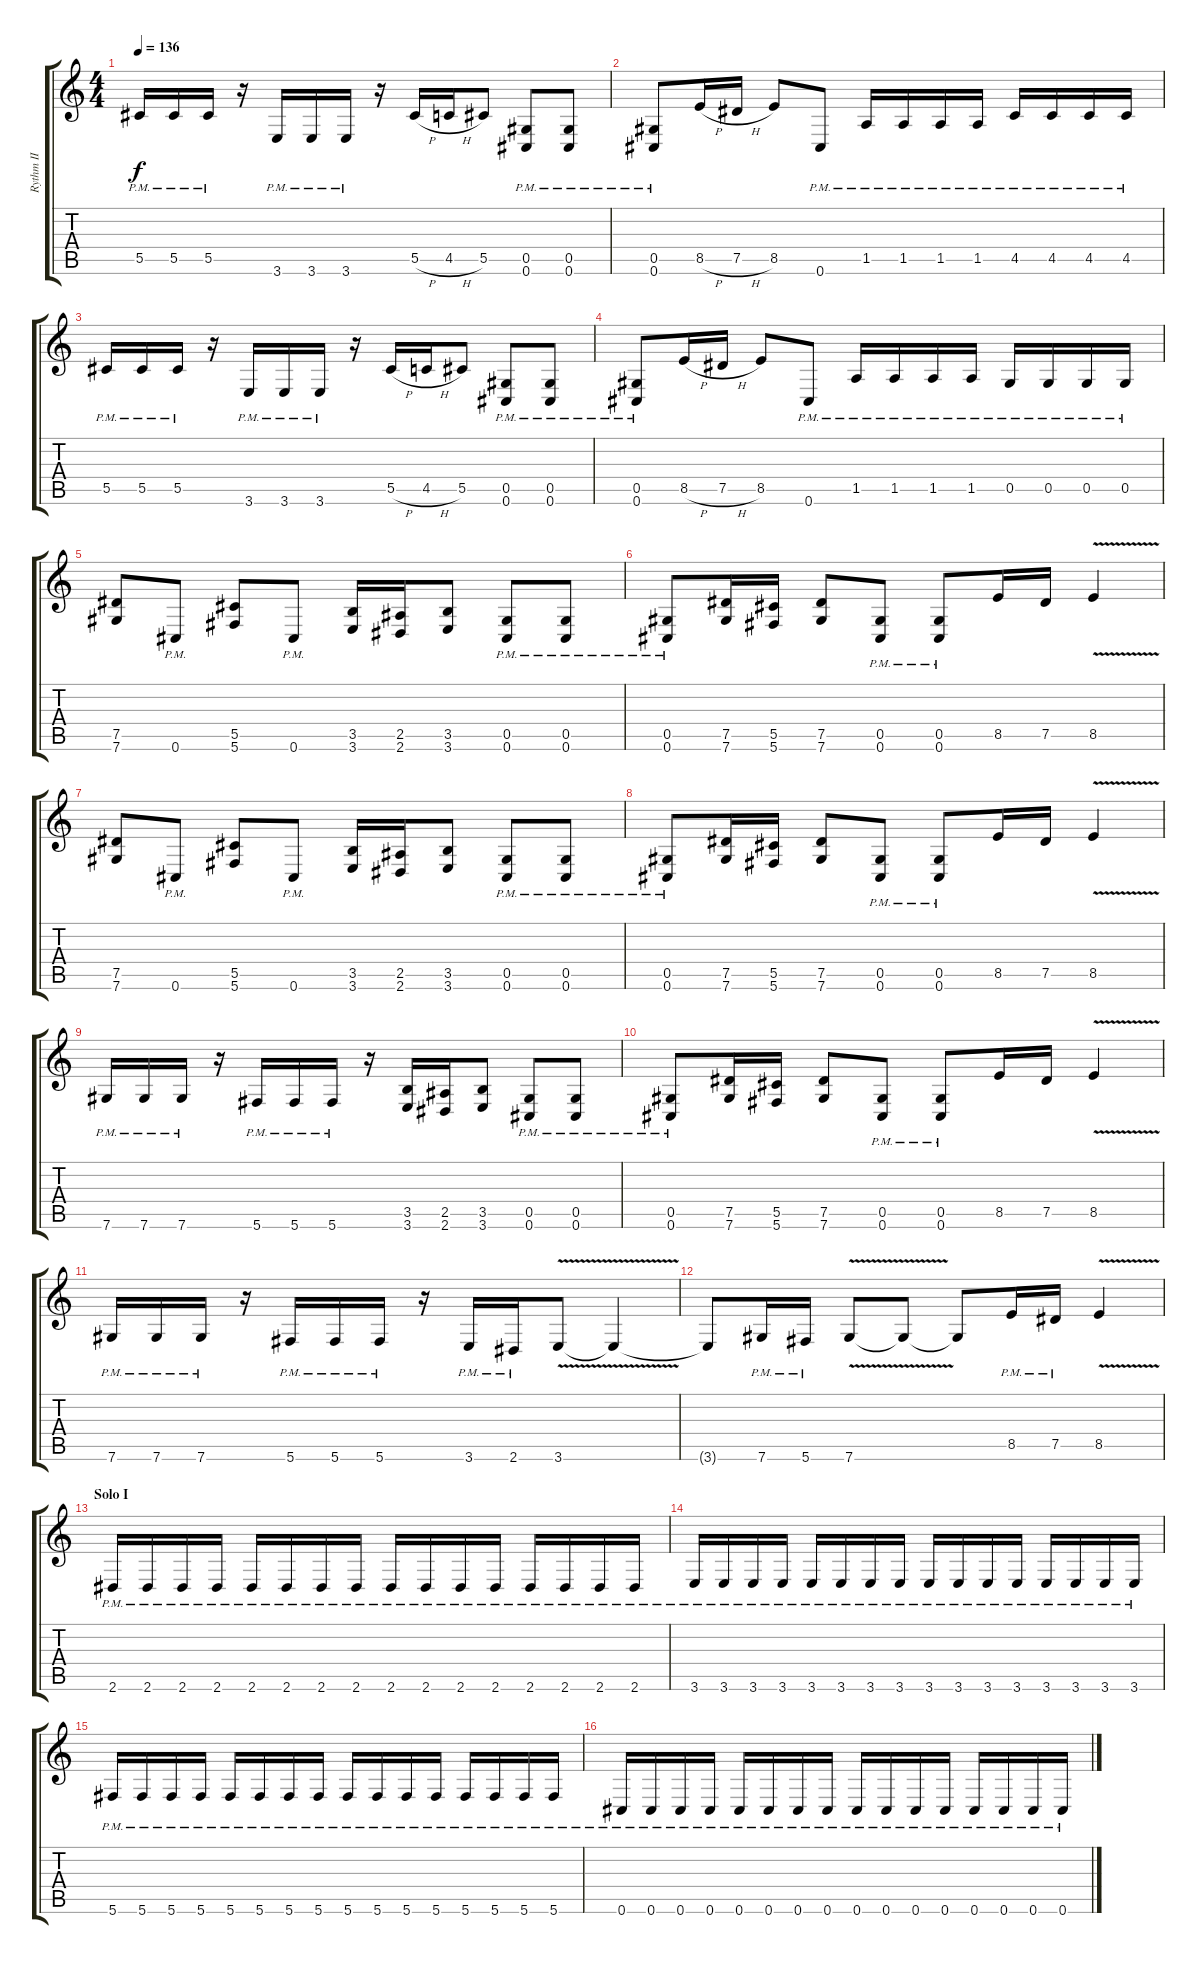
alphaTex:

\track ("Rythm II" "Rythm II") {instrument overdrivenguitar}
\staff {score tabs}
\tuning (Eb4 Bb3 Gb3 Db3 Ab2 Db2) {hide}
\ts (4 4)
\tempo 136
\clef g2
\ks c
5.5{pm}.16{dy f} 5.5{pm}.16 5.5{pm}.16 r.16 3.6{pm}.16 3.6{pm}.16 3.6{pm}.16 r.16 5.5{h}.16 4.5{h}.16 5.5.8 (0.5{pm} 0.6{pm}).8 (0.5{pm} 0.6{pm}).8 |
(0.5{pm} 0.6{pm}).8 8.5{h}.16 7.5{h}.16 8.5.8 0.6{pm}.8 1.5{pm}.16 1.5{pm}.16 1.5{pm}.16 1.5{pm}.16 4.5{pm}.16 4.5{pm}.16 4.5{pm}.16 4.5{pm}.16 |
5.5{pm}.16 5.5{pm}.16 5.5{pm}.16 r.16 3.6{pm}.16 3.6{pm}.16 3.6{pm}.16 r.16 5.5{h}.16 4.5{h}.16 5.5.8 (0.5{pm} 0.6{pm}).8 (0.5{pm} 0.6{pm}).8 |
(0.5{pm} 0.6{pm}).8 8.5{h}.16 7.5{h}.16 8.5.8 0.6{pm}.8 1.5{pm}.16 1.5{pm}.16 1.5{pm}.16 1.5{pm}.16 0.5{pm}.16 0.5{pm}.16 0.5{pm}.16 0.5{pm}.16 |
(7.5 7.6).8 0.6{pm}.8 (5.5 5.6).8 0.6{pm}.8 (3.5 3.6).16 (2.5 2.6).16 (3.5 3.6).8 (0.5{pm} 0.6{pm}).8 (0.5{pm} 0.6{pm}).8 |
(0.5{pm} 0.6{pm}).8 (7.5 7.6).16 (5.5 5.6).16 (7.5 7.6).8 (0.5{pm} 0.6{pm}).8 (0.5{pm} 0.6{pm}).8 8.5.16 7.5.16 8.5{v}.4 |
(7.5 7.6).8 0.6{pm}.8 (5.5 5.6).8 0.6{pm}.8 (3.5 3.6).16 (2.5 2.6).16 (3.5 3.6).8 (0.5{pm} 0.6{pm}).8 (0.5{pm} 0.6{pm}).8 |
(0.5{pm} 0.6{pm}).8 (7.5 7.6).16 (5.5 5.6).16 (7.5 7.6).8 (0.5{pm} 0.6{pm}).8 (0.5{pm} 0.6{pm}).8 8.5.16 7.5.16 8.5{v}.4 |
7.6{pm}.16 7.6{pm}.16 7.6{pm}.16 r.16 5.6{pm}.16 5.6{pm}.16 5.6{pm}.16 r.16 (3.5 3.6).16 (2.5 2.6).16 (3.5 3.6).8 (0.5{pm} 0.6{pm}).8 (0.5{pm} 0.6{pm}).8 |
(0.5{pm} 0.6{pm}).8 (7.5 7.6).16 (5.5 5.6).16 (7.5 7.6).8 (0.5{pm} 0.6{pm}).8 (0.5{pm} 0.6{pm}).8 8.5.16 7.5.16 8.5{v}.4 |
7.6{pm}.16 7.6{pm}.16 7.6{pm}.16 r.16 5.6{pm}.16 5.6{pm}.16 5.6{pm}.16 r.16 3.6{pm}.16 2.6{pm}.16 3.6{v}.8 3.6{t}.4 |
3.6{t}.8 7.6{pm}.16 5.6{pm}.16 7.6{v}.8 7.6{t}.8 7.6{t}.8 8.5{pm}.16 7.5{pm}.16 8.5{v}.4 |
\section ("" "Solo I")
2.6{pm}.16 2.6{pm}.16 2.6{pm}.16 2.6{pm}.16 2.6{pm}.16 2.6{pm}.16 2.6{pm}.16 2.6{pm}.16 2.6{pm}.16 2.6{pm}.16 2.6{pm}.16 2.6{pm}.16 2.6{pm}.16 2.6{pm}.16 2.6{pm}.16 2.6{pm}.16 |
3.6{pm}.16 3.6{pm}.16 3.6{pm}.16 3.6{pm}.16 3.6{pm}.16 3.6{pm}.16 3.6{pm}.16 3.6{pm}.16 3.6{pm}.16 3.6{pm}.16 3.6{pm}.16 3.6{pm}.16 3.6{pm}.16 3.6{pm}.16 3.6{pm}.16 3.6{pm}.16 |
5.6{pm}.16 5.6{pm}.16 5.6{pm}.16 5.6{pm}.16 5.6{pm}.16 5.6{pm}.16 5.6{pm}.16 5.6{pm}.16 5.6{pm}.16 5.6{pm}.16 5.6{pm}.16 5.6{pm}.16 5.6{pm}.16 5.6{pm}.16 5.6{pm}.16 5.6{pm}.16 |
0.6{pm}.16 0.6{pm}.16 0.6{pm}.16 0.6{pm}.16 0.6{pm}.16 0.6{pm}.16 0.6{pm}.16 0.6{pm}.16 0.6{pm}.16 0.6{pm}.16 0.6{pm}.16 0.6{pm}.16 0.6{pm}.16 0.6{pm}.16 0.6{pm}.16 0.6{pm}.16
